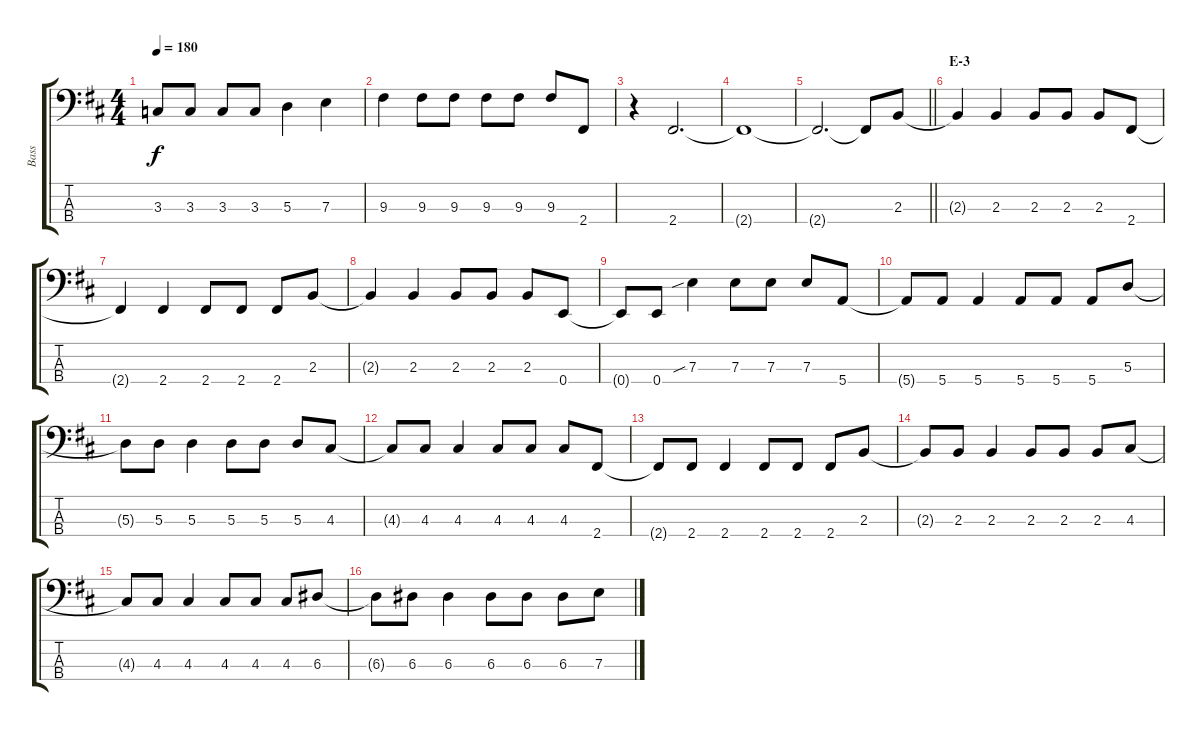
\track ("Bass" "Bass") {instrument electricbasspick}
\staff {score tabs}
\tuning (G2 D2 A1 E1) {hide}
\ts (4 4)
\tempo 180
\clef f4
\ks d
3.3{t}.8{dy f} 3.3.8 3.3.8 3.3.8 5.3.4 7.3.4 |
9.3.4 9.3.8 9.3.8 9.3.8 9.3.8 9.3.8 2.4.8 |
r.4 2.4.2{d} |
2.4{t}.1 |
\barLineRight lightlight
2.4{t}.2{d} 2.4{t}.8 2.3.8 |
\section ("" "E-3")
2.3{t}.4 2.3.4 2.3.8 2.3.8 2.3.8 2.4.8 |
2.4{t}.4 2.4.4 2.4.8 2.4.8 2.4.8 2.3.8 |
2.3{t}.4 2.3.4 2.3.8 2.3.8 2.3.8 0.4.8 |
0.4{t}.8 0.4.8 7.3{sib}.4 7.3.8 7.3.8 7.3.8 5.4.8 |
5.4{t}.8 5.4.8 5.4.4 5.4.8 5.4.8 5.4.8 5.3.8 |
5.3{t}.8 5.3.8 5.3.4 5.3.8 5.3.8 5.3.8 4.3.8 |
4.3{t}.8 4.3.8 4.3.4 4.3.8 4.3.8 4.3.8 2.4.8 |
2.4{t}.8 2.4.8 2.4.4 2.4.8 2.4.8 2.4.8 2.3.8 |
2.3{t}.8 2.3.8 2.3.4 2.3.8 2.3.8 2.3.8 4.3.8 |
4.3{t}.8 4.3.8 4.3.4 4.3.8 4.3.8 4.3.8 6.3.8 |
6.3{t}.8 6.3.8 6.3.4 6.3.8 6.3.8 6.3.8 7.3.8
